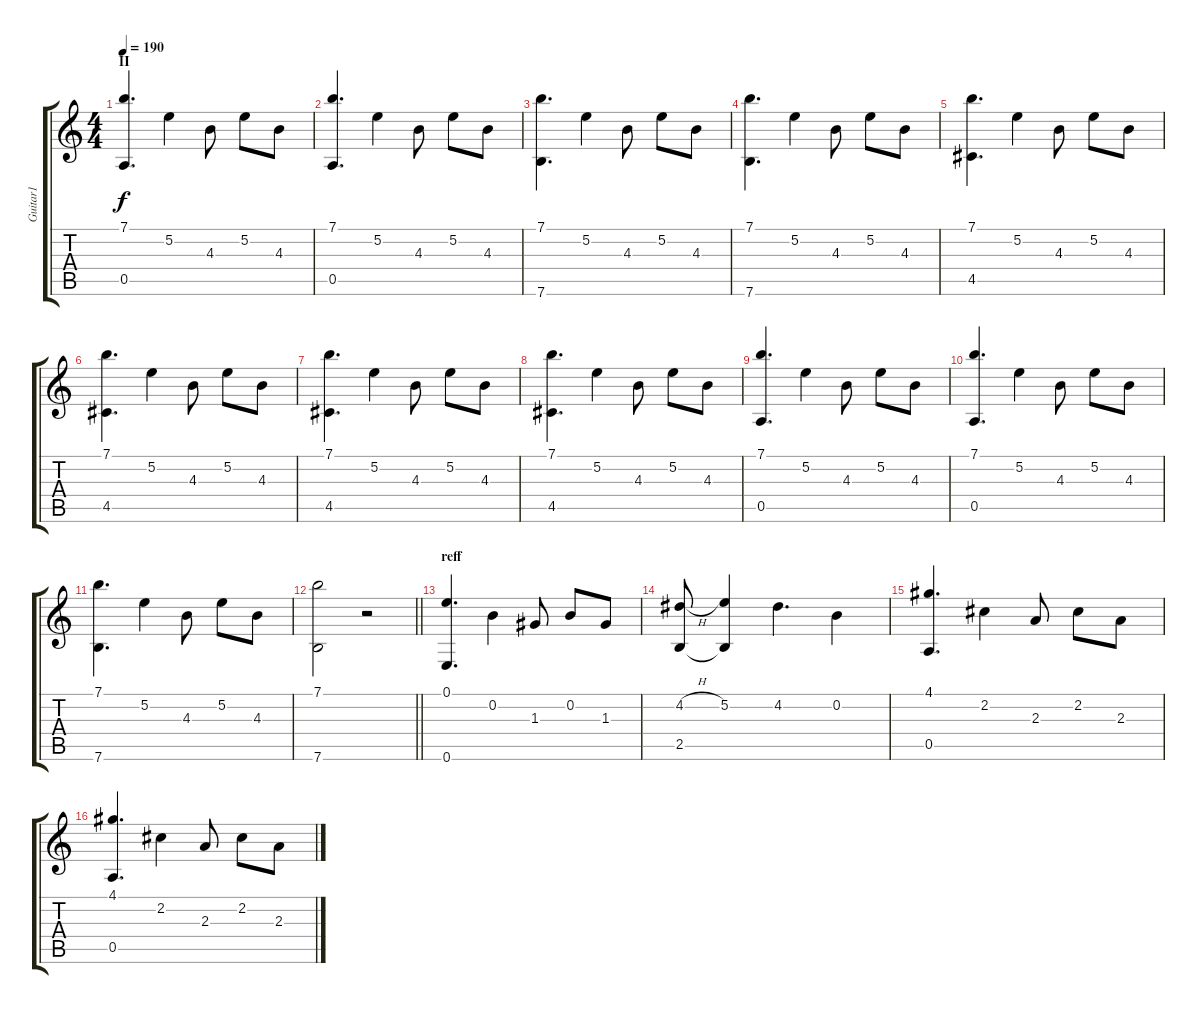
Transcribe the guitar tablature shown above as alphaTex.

\track ("Guitar1" "Guitar1") {instrument acousticguitarsteel}
\staff {score tabs}
\tuning (E4 B3 G3 D3 A2 E2) {hide}
\ts (4 4)
\section ("" "II")
\tempo 190
\clef g2
\ks c
(7.1 0.5).4{d dy f} 5.2.4 4.3.8 5.2.8 4.3.8 |
(7.1 0.5).4{d} 5.2.4 4.3.8 5.2.8 4.3.8 |
(7.1 7.6).4{d} 5.2.4 4.3.8 5.2.8 4.3.8 |
(7.1 7.6).4{d} 5.2.4 4.3.8 5.2.8 4.3.8 |
(7.1 4.5).4{d} 5.2.4 4.3.8 5.2.8 4.3.8 |
(7.1 4.5).4{d} 5.2.4 4.3.8 5.2.8 4.3.8 |
(7.1 4.5).4{d} 5.2.4 4.3.8 5.2.8 4.3.8 |
(7.1 4.5).4{d} 5.2.4 4.3.8 5.2.8 4.3.8 |
(7.1 0.5).4{d} 5.2.4 4.3.8 5.2.8 4.3.8 |
(7.1 0.5).4{d} 5.2.4 4.3.8 5.2.8 4.3.8 |
(7.1 7.6).4{d} 5.2.4 4.3.8 5.2.8 4.3.8 |
\barLineRight lightlight
(7.1 7.6).2 r.2 |
\section ("" "reff")
(0.1 0.6).4{d} 0.2.4 1.3.8 0.2.8 1.3.8 |
(4.2{h} 2.5).8 (5.2 2.5{t}).4 4.2.4{d} 0.2.4 |
(4.1 0.5).4{d} 2.2.4 2.3.8 2.2.8 2.3.8 |
(4.1 0.5).4{d} 2.2.4 2.3.8 2.2.8 2.3.8
